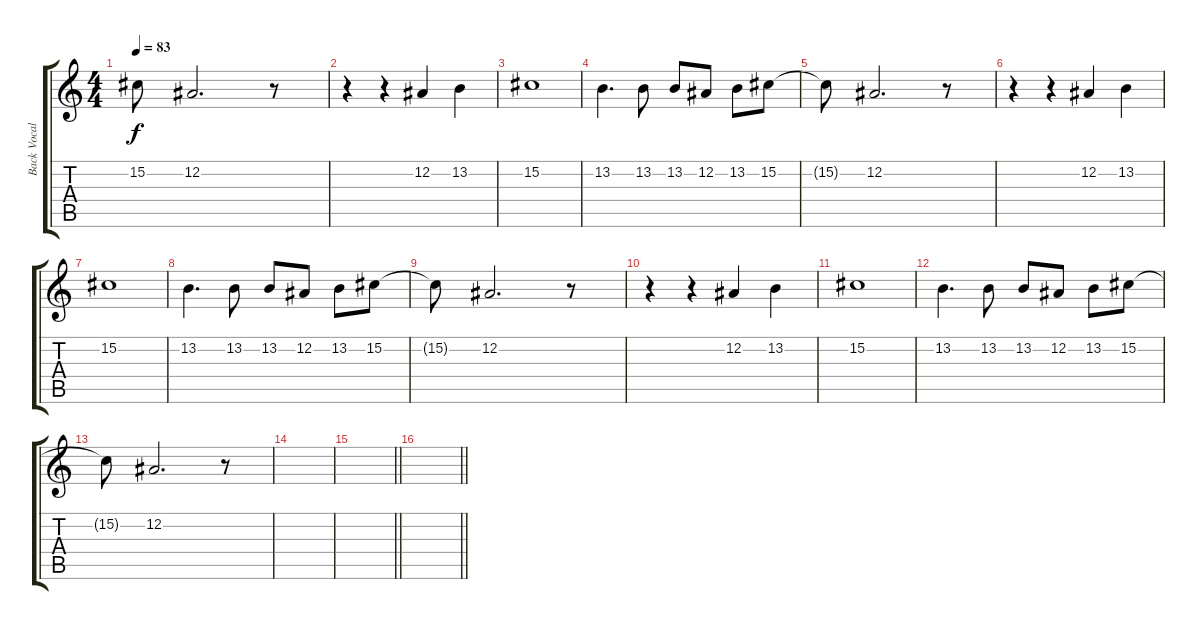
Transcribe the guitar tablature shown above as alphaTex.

\track ("Back Vocal" "Back Vocal") {instrument clarinet}
\staff {score tabs}
\tuning (Eb4 Bb3 Gb3 Db3 Ab2 Eb2) {hide}
\ts (4 4)
\tempo 83
\clef g2
\ks c
15.2{t}.8{dy f} 12.2.2{d} r.8 |
r.4 r.4 12.2.4 13.2.4 |
15.2.1 |
13.2.4{d} 13.2.8 13.2.8 12.2.8 13.2.8 15.2.8 |
15.2{t}.8 12.2.2{d} r.8 |
r.4 r.4 12.2.4 13.2.4 |
15.2.1 |
13.2.4{d} 13.2.8 13.2.8 12.2.8 13.2.8 15.2.8 |
15.2{t}.8 12.2.2{d} r.8 |
r.4 r.4 12.2.4 13.2.4 |
15.2.1 |
13.2.4{d} 13.2.8 13.2.8 12.2.8 13.2.8 15.2.8 |
15.2{t}.8 12.2.2{d} r.8 |
|
\barLineRight lightlight
|
\barLineRight lightlight
